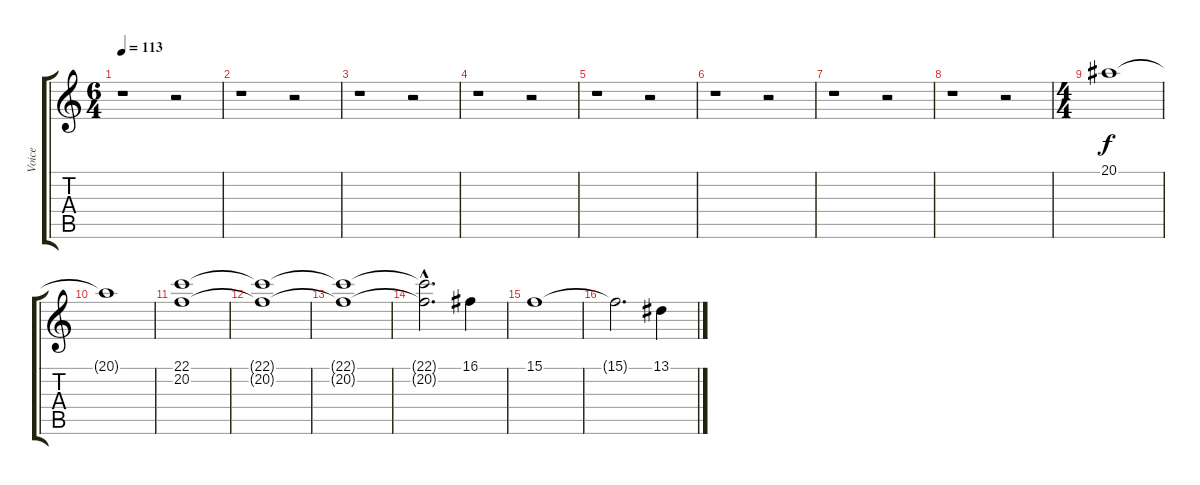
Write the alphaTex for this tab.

\track ("Voice" "Voice") {instrument synthvoice}
\staff {score tabs}
\tuning (D4 A3 F3 C3 G2 D2) {hide}
\ts (6 4)
\tempo 113
\clef g2
\ks c
r.1{dy f} r.2 |
r.1 r.2 |
r.1 r.2 |
r.1 r.2 |
r.1 r.2 |
r.1 r.2 |
r.1 r.2 |
r.1 r.2 |
\ts (4 4)
20.1.1{volume 5 balance 8} |
20.1{t}.1 |
(22.1 20.2).1 |
(22.1{t} 20.2{t}).1 |
(22.1{t} 20.2{t}).1 |
(22.1{hac t} 20.2{t}).2{d} 16.1.4 |
15.1.1 |
15.1{t}.2{d} 13.1.4
